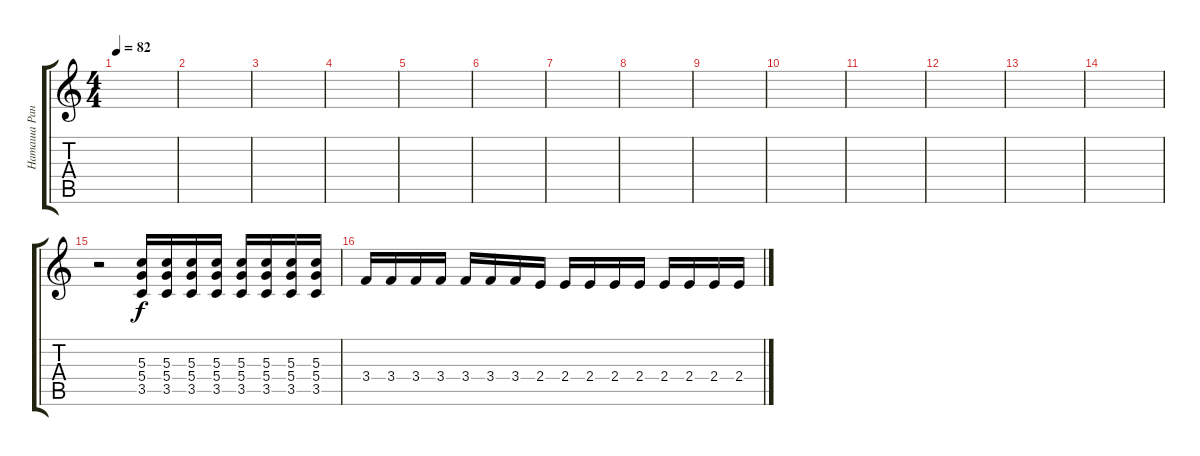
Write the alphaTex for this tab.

\track ("Наташа Ранетка" "Наташа Ран") {instrument distortionguitar}
\staff {score tabs}
\tuning (E4 B3 G3 D3 A2 E2) {hide}
\ts (4 4)
\tempo 82
\clef g2
\ks c
|
|
|
|
|
|
|
|
|
|
|
|
|
|
r.2{volume 5} (5.3 5.4 3.5).16{volume 13} (5.3 5.4 3.5).16 (5.3 5.4 3.5).16 (5.3 5.4 3.5).16 (5.3 5.4 3.5).16 (5.3 5.4 3.5).16 (5.3 5.4 3.5).16 (5.3 5.4 3.5).16 |
3.4.16{volume 2} 3.4.16 3.4.16 3.4.16 3.4.16 3.4.16 3.4.16 2.4.16 2.4.16 2.4.16 2.4.16 2.4.16 2.4.16 2.4.16 2.4.16 2.4.16
